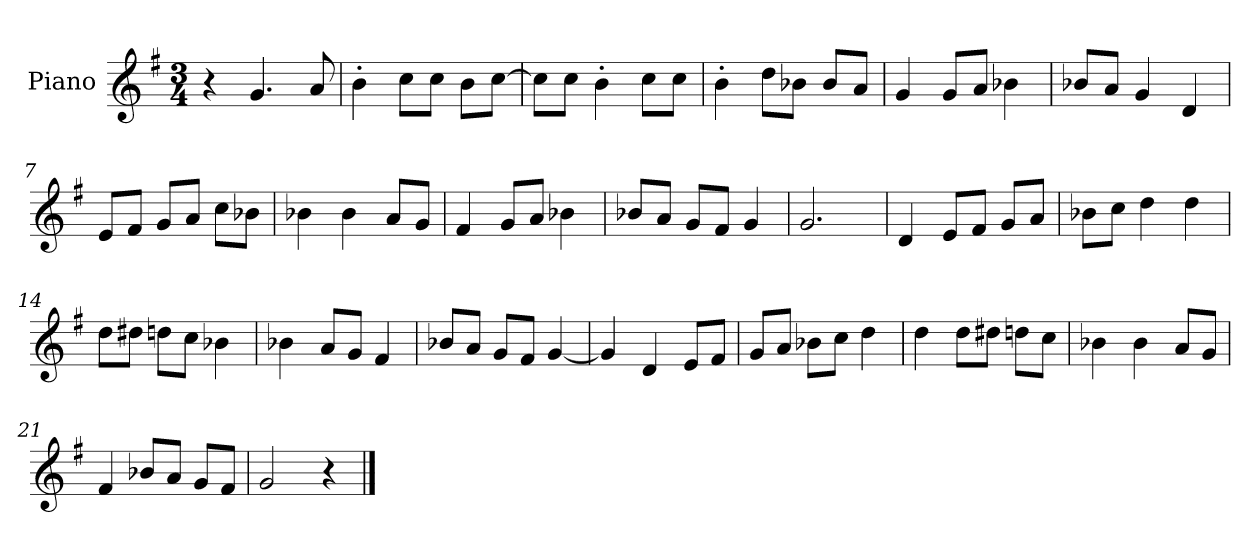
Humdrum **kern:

**kern
*part1
*staff1
*I"Piano
*I'P-no
*clefG2
*k[f#]
*M3/4
*MM179
=1
4r
4.g/
8a/
=2
4b'\
8cc\L
8cc\J
8b\L
[8cc\J
=3
8cc\L]
8cc\J
4b'\
8cc\L
8cc\J
=4
4b'\
8dd\L
8b-X\J
8b-/L
8a/J
=5
4g/
8g/L
8a/J
4b-X\
=6
8b-X/L
8a/J
4g/
4d/
=7
8e/L
8f#/J
8g/L
8a/J
8cc\L
8b-X\J
!!LO:LB:g=z
=8
4b-X\
4b-\
8a/L
8g/J
=9
4f#/
8g/L
8a/J
4b-X\
=10
8b-X/L
8a/J
8g/L
8f#/J
4g/
=11
2.g/
=12
4d/
8e/L
8f#/J
8g/L
8a/J
=13
8b-X\L
8cc\J
4dd\
4dd\
=14
8dd\L
8dd#X\J
8ddn\L
8cc\J
4b-X\
=15
4b-X\
8a/L
8g/J
4f#/
!!LO:LB:g=z
=16
8b-X/L
8a/J
8g/L
8f#/J
[4g/
=17
4g/]
4d/
8e/L
8f#/J
=18
8g/L
8a/J
8b-X\L
8cc\J
4dd\
=19
4dd\
8dd\L
8dd#X\J
8ddn\L
8cc\J
=20
4b-X\
4b-\
8a/L
8g/J
=21
4f#/
8b-X/L
8a/J
8g/L
8f#/J
=22
2g/
4r
==
*-
